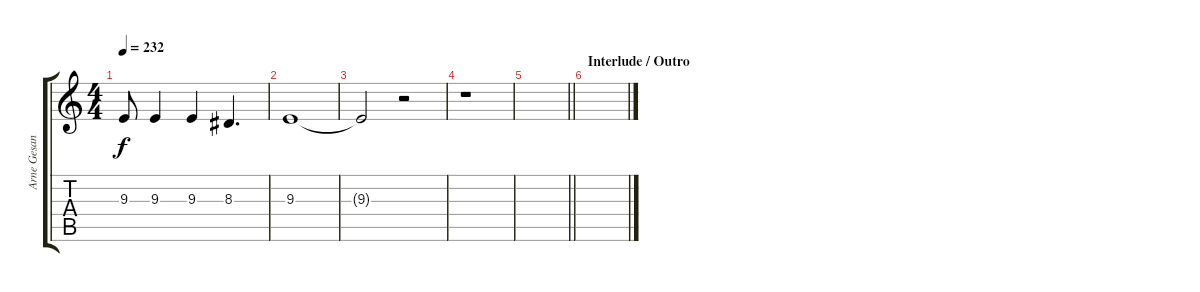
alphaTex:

\track ("Arne Gesang" "Arne Gesan") {instrument lead2sawtooth}
\staff {score tabs}
\tuning (E4 B3 G3 D3 A2 E2) {hide}
\ts (4 4)
\tempo 232
\clef g2
\ks c
9.3.8{dy f} 9.3.4 9.3.4 8.3.4{d} |
9.3.1 |
9.3{t}.2 r.2 |
r.1 |
\barLineRight lightlight
|
\section ("" "Interlude / Outro")
